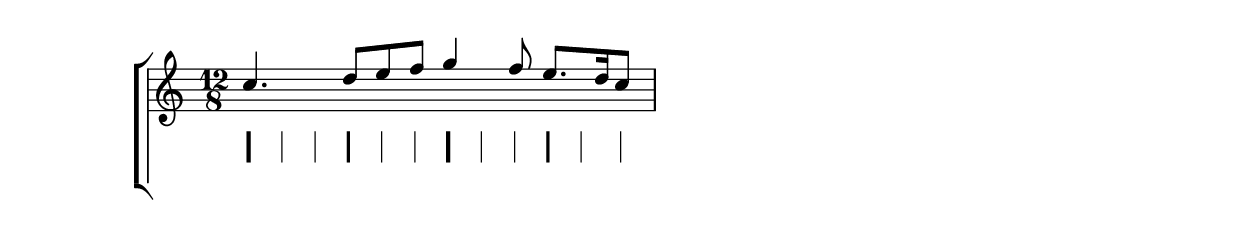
%% Do not edit this file; it is automatically
%% generated from LSR http://lsr.dsi.unimi.it
%% This file is in the public domain.
\version "2.13.29"

\header {
  lsrtags = "editorial-annotations"

%% Translation of GIT committish: 0b55335aeca1de539bf1125b717e0c21bb6fa31b
  texidoces = "
Se pueden trazar líneas verticales normales entre pentagramas para
mostrar la relación entre notas; sin embargo, en caso de música
monofónica, podemos hacer invisible el segundo pentagrama, y que
las líneas sean más cortas, como en este fragmento de código.

"
  doctitlees = "Líneas de rejilla: destacar ritmos y la relación temporal entre notas"

  texidoc = "
Regular vertical lines can be drawn between staves to show note
synchronization; however, in case of monophonic music, you may want to
make the second stave invisible, and make the lines shorter like in
this snippet.

"
  doctitle = "Grid lines: emphasizing rhythms and notes synchronization"
} % begin verbatim

\score {
  \new ChoirStaff {
    \relative c'' <<
      \new Staff {
        \time 12/8
        \stemUp
        c4. d8 e8 f g4 f8 e8. d16 c8
      }
      \new Staff {
        % hides staff and notes so that only the grid lines are visible
        \hideNotes
        \override Staff.BarLine #'transparent = ##t
        \override Staff.StaffSymbol #'line-count = #0
        \override Staff.TimeSignature #'transparent = ##t
        \override Staff.Clef #'transparent = ##t

        % dummy notes to force regular note spacing
        \once  \override Score.GridLine #'thickness = #4.0
        c8 c c
        \once  \override Score.GridLine #'thickness = #3.0
        c8 c c
        \once  \override Score.GridLine #'thickness = #4.0
        c8 c c
        \once  \override Score.GridLine #'thickness = #3.0
        c8 c c
      }
    >>
  }
  \layout {
    \context {
      \Score
      \consists "Grid_line_span_engraver"
      % center grid lines horizontally below note heads
      \override NoteColumn #'X-offset = #-0.5
    }
    \context {
      \Staff
      \consists "Grid_point_engraver"
      gridInterval = #(ly:make-moment 1 8)
      % set line length and positioning:
      % two staff spaces above center line on hidden staff
      % to four spaces below center line on visible staff
      \override GridPoint #'Y-extent = #'(2 . -4)
    }
    ragged-right = ##t
  }
}

